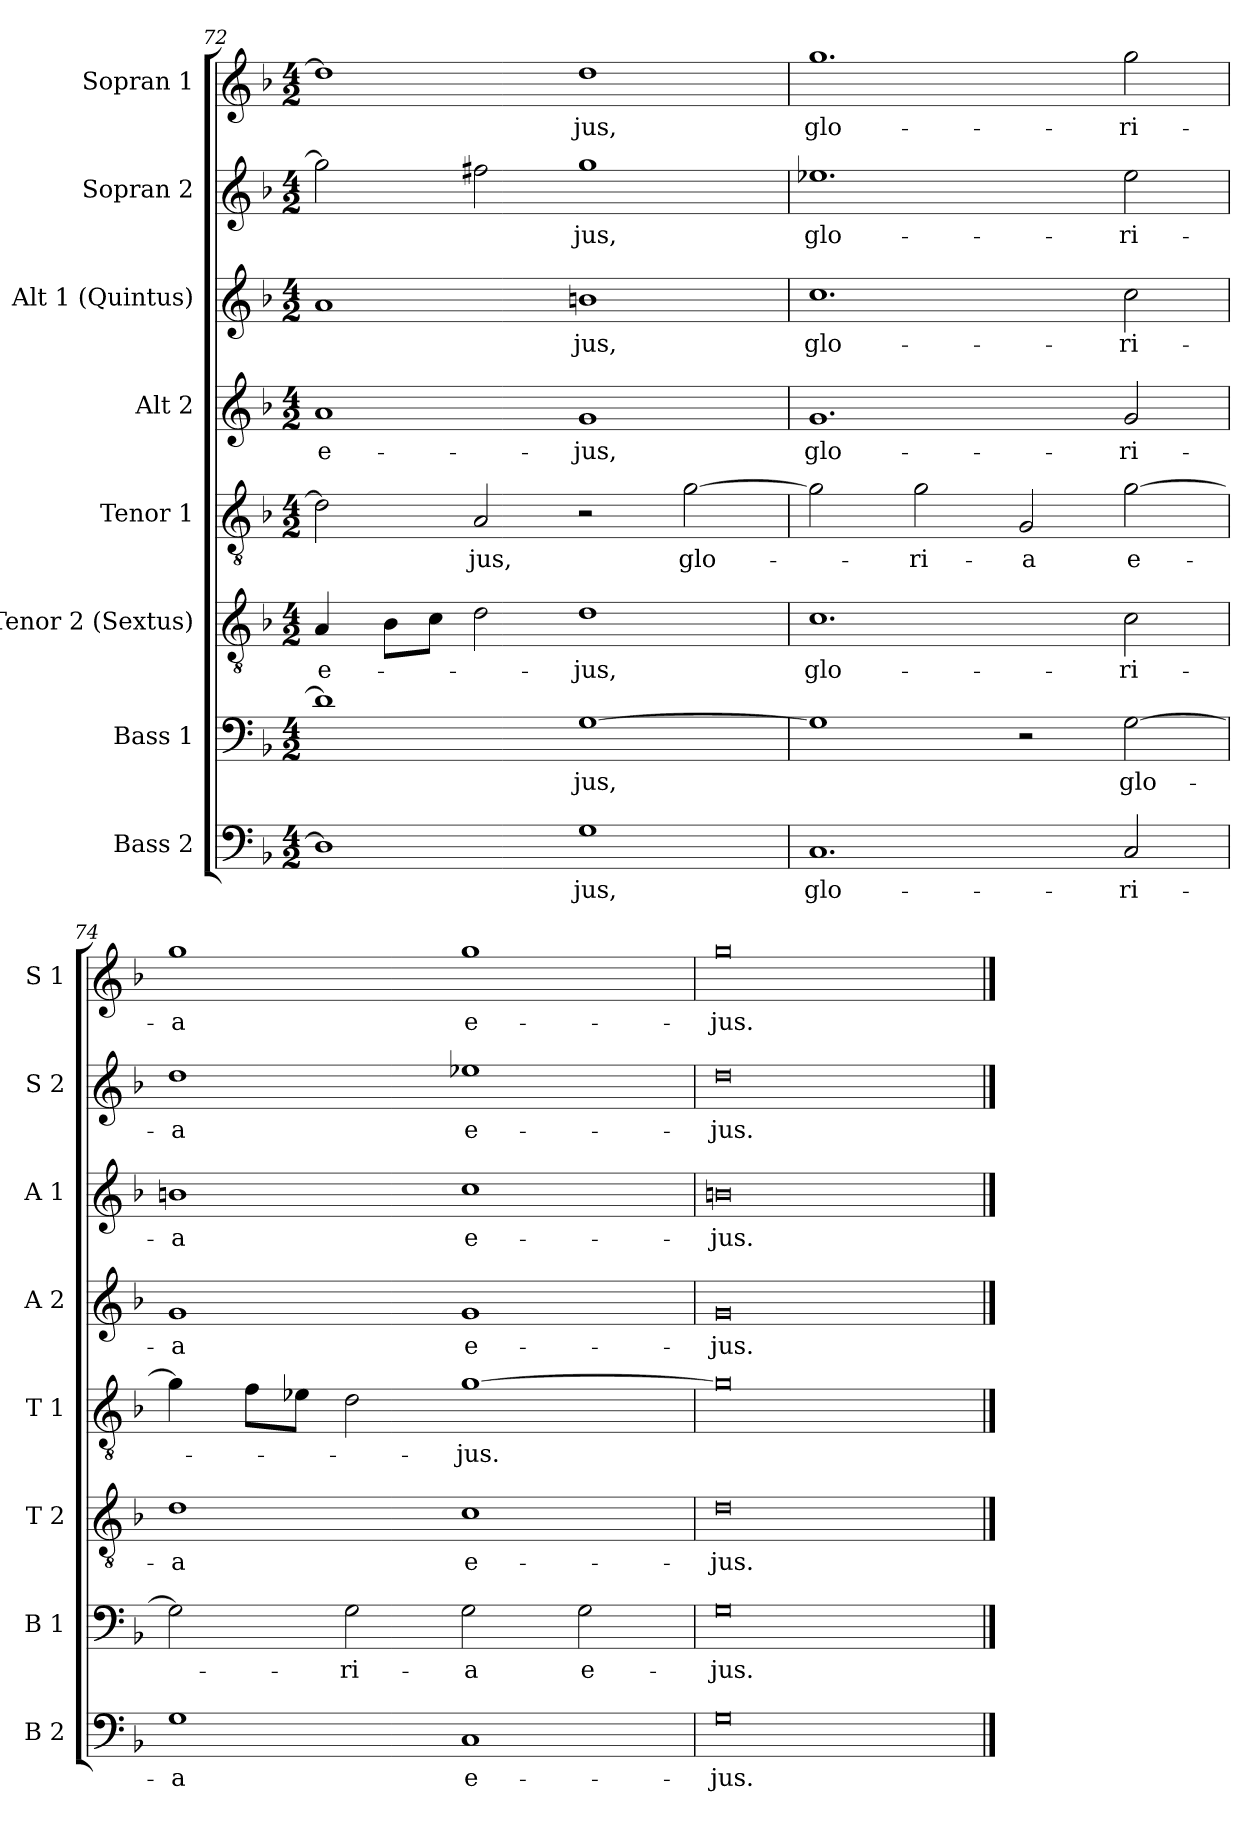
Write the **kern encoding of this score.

**kern	**text	**kern	**text	**kern	**text	**kern	**text	**kern	**text	**kern	**text	**kern	**text	**kern	**text
*part8	*part8	*part7	*part7	*part6	*part6	*part5	*part5	*part4	*part4	*part3	*part3	*part2	*part2	*part1	*part1
*staff8	*staff8	*staff7	*staff7	*staff6	*staff6	*staff5	*staff5	*staff4	*staff4	*staff3	*staff3	*staff2	*staff2	*staff1	*staff1
*I"Bass 2	*	*I"Bass 1	*	*I"Tenor 2 (Sextus)	*	*I"Tenor 1	*	*I"Alt 2	*	*I"Alt 1 (Quintus)	*	*I"Sopran 2	*	*I"Sopran 1	*
*I'B 2	*	*I'B 1	*	*I'T 2	*	*I'T 1	*	*I'A 2	*	*I'A 1	*	*I'S 2	*	*I'S 1	*
*clefF4	*	*clefF4	*	*clefGv2	*	*clefGv2	*	*clefG2	*	*clefG2	*	*clefG2	*	*clefG2	*
*k[b-]	*	*k[b-]	*	*k[b-]	*	*k[b-]	*	*k[b-]	*	*k[b-]	*	*k[b-]	*	*k[b-]	*
*M4/2	*	*M4/2	*	*M4/2	*	*M4/2	*	*M4/2	*	*M4/2	*	*M4/2	*	*M4/2	*
=72	=72	=72	=72	=72	=72	=72	=72	=72	=72	=72	=72	=72	=72	=72	=72
1D]	.	1d]	.	4A/	e-	2d\]	.	1a	e-	1a	.	2gg\]	.	1dd]	.
.	.	.	.	8B-\L	.	.	.	.	.	.	.	.	.	.	.
.	.	.	.	8c\J	.	.	.	.	.	.	.	.	.	.	.
.	.	.	.	2d\	.	2A/	-jus,	.	.	.	.	2ff#X\	.	.	.
1G	-jus,	[1G	-jus,	1d	-jus,	2r	.	1g	-jus,	1bn	-jus,	1gg	-jus,	1dd	-jus,
.	.	.	.	.	.	[2g\	glo-	.	.	.	.	.	.	.	.
=73	=73	=73	=73	=73	=73	=73	=73	=73	=73	=73	=73	=73	=73	=73	=73
1.C	glo-	1G]	.	1.c	glo-	2g\]	.	1.g	glo-	1.cc	glo-	1.ee-X	glo-	1.gg	glo-
.	.	.	.	.	.	2g\	-ri-	.	.	.	.	.	.	.	.
.	.	2r	.	.	.	2G/	-a	.	.	.	.	.	.	.	.
2C/	-ri-	[2G\	glo-	2c\	-ri-	[2g\	e-	2g/	-ri-	2cc\	-ri-	2ee-\	-ri-	2gg\	-ri-
=74	=74	=74	=74	=74	=74	=74	=74	=74	=74	=74	=74	=74	=74	=74	=74
1G	-a	2G\]	.	1d	-a	4g\]	.	1g	-a	1bn	-a	1dd	-a	1gg	-a
.	.	.	.	.	.	8f\L	.	.	.	.	.	.	.	.	.
.	.	.	.	.	.	8e-X\J	.	.	.	.	.	.	.	.	.
.	.	2G\	-ri-	.	.	2d\	.	.	.	.	.	.	.	.	.
1C	e-	2G\	-a	1c	e-	[1g	-jus.	1g	e-	1cc	e-	1ee-X	e-	1gg	e-
.	.	2G\	e-	.	.	.	.	.	.	.	.	.	.	.	.
=75	=75	=75	=75	=75	=75	=75	=75	=75	=75	=75	=75	=75	=75	=75	=75
0G	-jus.	0G	-jus.	0d	-jus.	0g]	.	0g	-jus.	0bn	-jus.	0dd	-jus.	0gg	-jus.
==	==	==	==	==	==	==	==	==	==	==	==	==	==	==	==
*-	*-	*-	*-	*-	*-	*-	*-	*-	*-	*-	*-	*-	*-	*-	*-
